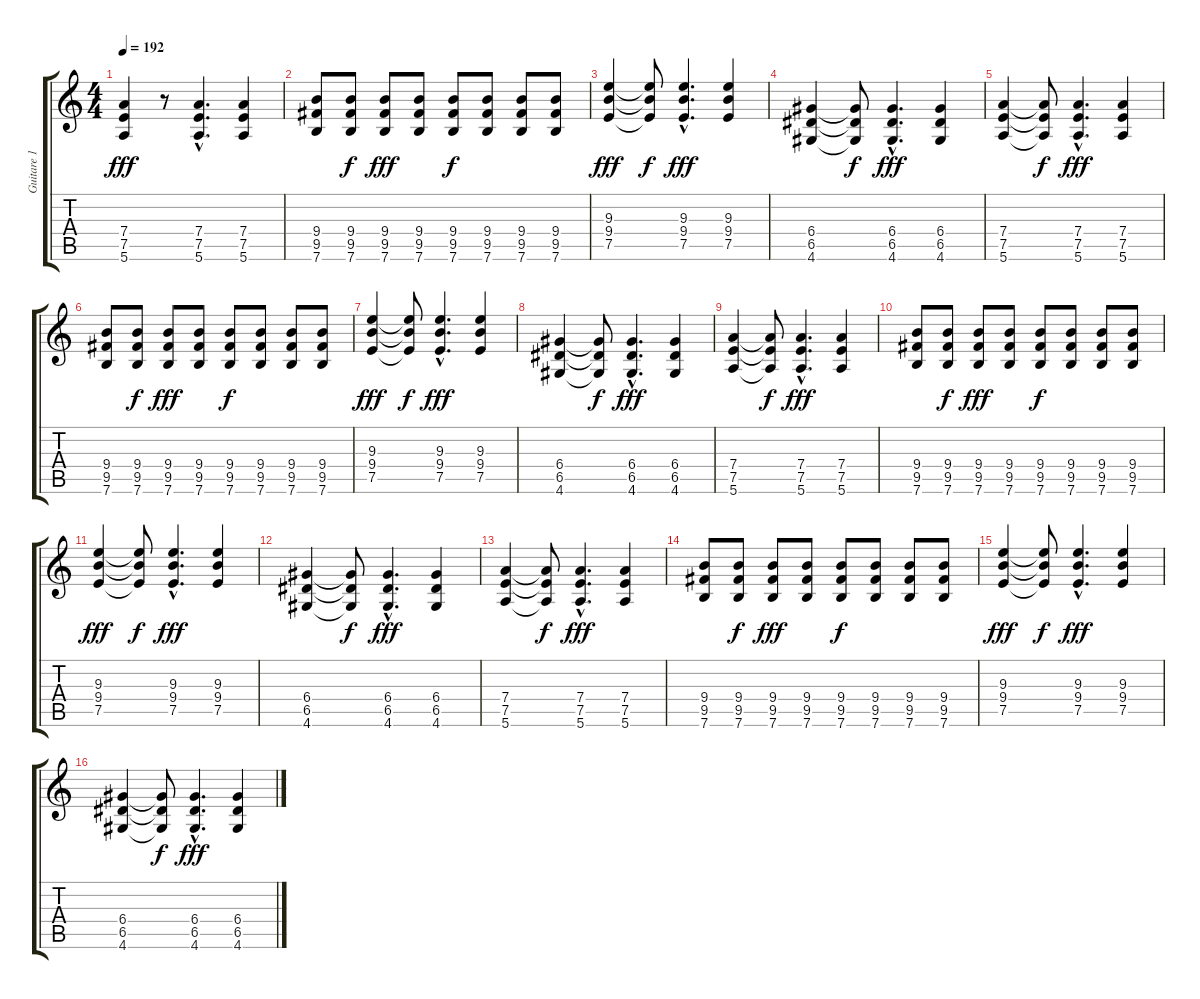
\track ("Guitare 1" "Guitare 1") {instrument distortionguitar}
\staff {score tabs}
\tuning (E4 B3 G3 D3 A2 E2) {hide}
\ts (4 4)
\tempo 192
\clef g2
\ks c
(7.4 7.5 5.6).4{dy fff} r.8 (7.4{hac} 7.5{hac} 5.6{hac}).4{d} (7.4 7.5 5.6).4 |
(9.4 9.5 7.6).8 (9.4 9.5 7.6).8{dy f} (9.4 9.5 7.6).8{dy fff} (9.4 9.5 7.6).8 (9.4 9.5 7.6).8{dy f} (9.4 9.5 7.6).8 (9.4 9.5 7.6).8 (9.4 9.5 7.6).8 |
(9.3 9.4 7.5).4{dy fff volume 16} (9.3{t} 9.4{t} 7.5{t}).8{dy f} (9.3{hac} 9.4{hac} 7.5{hac}).4{d dy fff} (9.3 9.4 7.5).4 |
(6.4 6.5 4.6).4 (6.4{t} 6.5{t} 4.6{t}).8{dy f} (6.4{hac} 6.5{hac} 4.6{hac}).4{d dy fff} (6.4 6.5 4.6).4 |
(7.4 7.5 5.6).4 (7.4{t} 7.5{t} 5.6{t}).8{dy f} (7.4{hac} 7.5{hac} 5.6{hac}).4{d dy fff} (7.4 7.5 5.6).4 |
(9.4 9.5 7.6).8 (9.4 9.5 7.6).8{dy f} (9.4 9.5 7.6).8{dy fff} (9.4 9.5 7.6).8 (9.4 9.5 7.6).8{dy f} (9.4 9.5 7.6).8 (9.4 9.5 7.6).8 (9.4 9.5 7.6).8 |
(9.3 9.4 7.5).4{dy fff} (9.3{t} 9.4{t} 7.5{t}).8{dy f} (9.3{hac} 9.4{hac} 7.5{hac}).4{d dy fff} (9.3 9.4 7.5).4 |
(6.4 6.5 4.6).4 (6.4{t} 6.5{t} 4.6{t}).8{dy f} (6.4{hac} 6.5{hac} 4.6{hac}).4{d dy fff} (6.4 6.5 4.6).4 |
(7.4 7.5 5.6).4 (7.4{t} 7.5{t} 5.6{t}).8{dy f} (7.4{hac} 7.5{hac} 5.6{hac}).4{d dy fff} (7.4 7.5 5.6).4 |
(9.4 9.5 7.6).8 (9.4 9.5 7.6).8{dy f} (9.4 9.5 7.6).8{dy fff} (9.4 9.5 7.6).8 (9.4 9.5 7.6).8{dy f} (9.4 9.5 7.6).8 (9.4 9.5 7.6).8 (9.4 9.5 7.6).8 |
(9.3 9.4 7.5).4{dy fff} (9.3{t} 9.4{t} 7.5{t}).8{dy f} (9.3{hac} 9.4{hac} 7.5{hac}).4{d dy fff} (9.3 9.4 7.5).4 |
(6.4 6.5 4.6).4 (6.4{t} 6.5{t} 4.6{t}).8{dy f} (6.4{hac} 6.5{hac} 4.6{hac}).4{d dy fff} (6.4 6.5 4.6).4 |
(7.4 7.5 5.6).4 (7.4{t} 7.5{t} 5.6{t}).8{dy f} (7.4{hac} 7.5{hac} 5.6{hac}).4{d dy fff} (7.4 7.5 5.6).4 |
(9.4 9.5 7.6).8 (9.4 9.5 7.6).8{dy f} (9.4 9.5 7.6).8{dy fff} (9.4 9.5 7.6).8 (9.4 9.5 7.6).8{dy f} (9.4 9.5 7.6).8 (9.4 9.5 7.6).8 (9.4 9.5 7.6).8 |
(9.3 9.4 7.5).4{dy fff} (9.3{t} 9.4{t} 7.5{t}).8{dy f} (9.3{hac} 9.4{hac} 7.5{hac}).4{d dy fff} (9.3 9.4 7.5).4 |
(6.4 6.5 4.6).4 (6.4{t} 6.5{t} 4.6{t}).8{dy f} (6.4{hac} 6.5{hac} 4.6{hac}).4{d dy fff} (6.4 6.5 4.6).4
